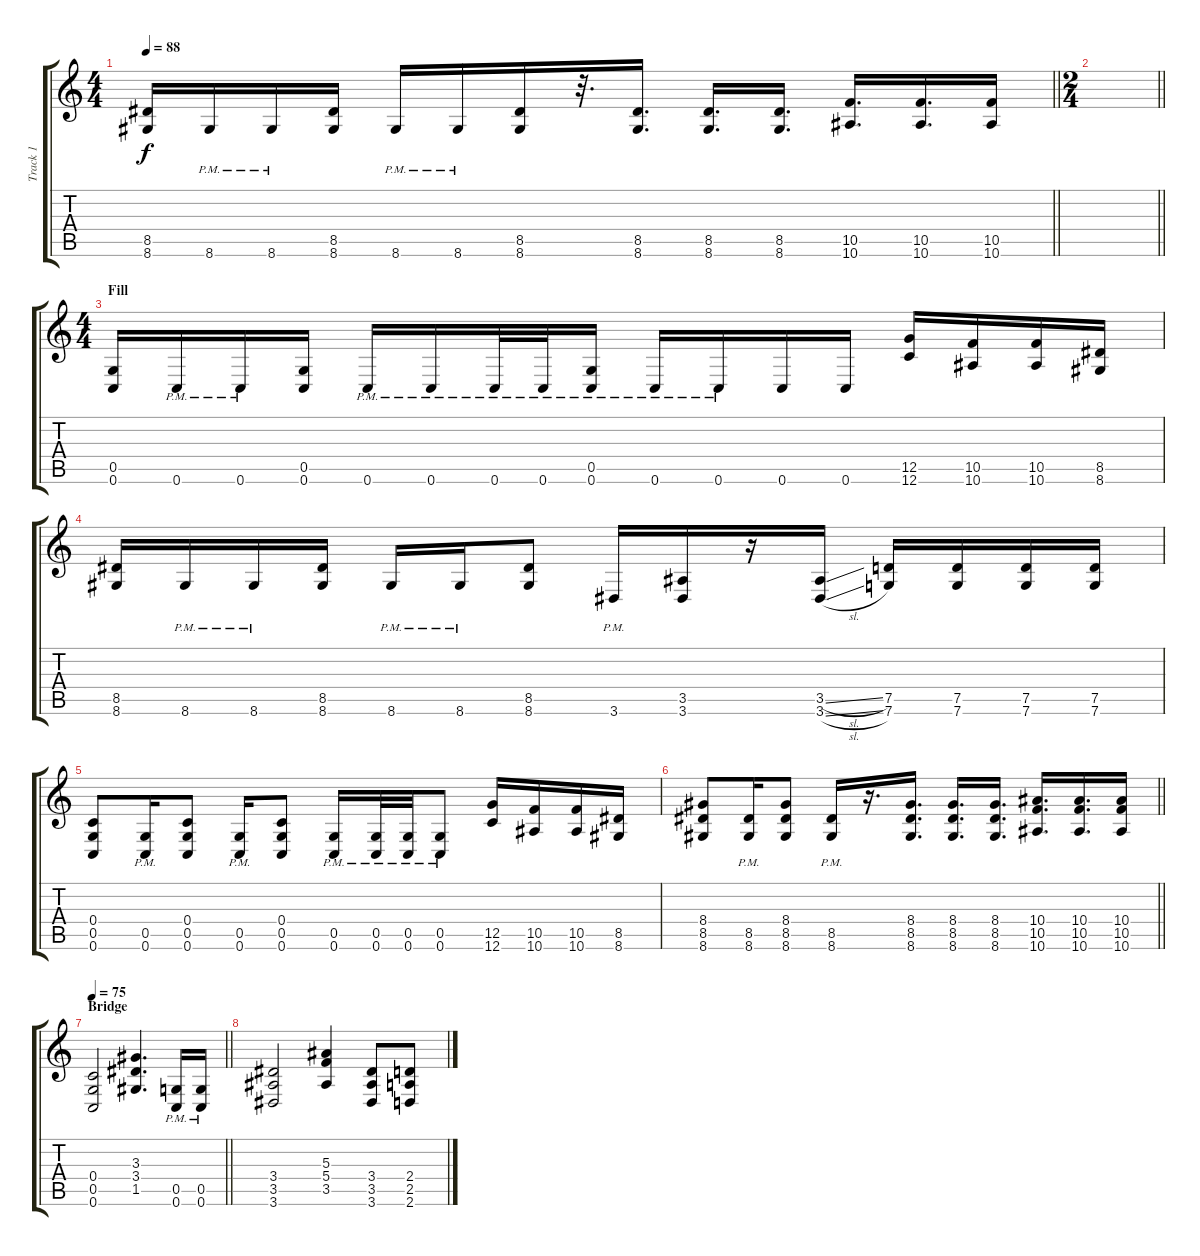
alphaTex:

\track ("Track 1" "Track 1") {instrument distortionguitar}
\staff {score tabs}
\tuning (D4 A3 F3 C3 G2 C2) {hide}
\ts (4 4)
\tempo 88
\clef g2
\barLineRight lightlight
\ks c
(8.5 8.6).16{dy f} 8.6{pm}.16 8.6{pm}.16 (8.5 8.6).16 8.6{pm}.16 8.6{pm}.16 (8.5 8.6).16 r.32{d} (8.5 8.6).16{d} (8.5 8.6).16{d} (8.5 8.6).16{d} (10.5 10.6).16{d} (10.5 10.6).16{d} (10.5 10.6).16 |
\ts (2 4)
\barLineRight lightlight
|
\ts (4 4)
\section ("" "Fill")
(0.5 0.6).16 0.6{pm}.16 0.6{pm}.16 (0.5 0.6).16 0.6{pm}.16 0.6{pm}.16 0.6{pm}.32 0.6{pm}.32 (0.5{pm} 0.6{pm}).16 0.6{pm}.16 0.6{pm}.16 0.6.16 0.6.16 (12.5 12.6).16 (10.5 10.6).16 (10.5 10.6).16 (8.5 8.6).16 |
(8.5 8.6).16 8.6{pm}.16 8.6{pm}.16 (8.5 8.6).16 8.6{pm}.16 8.6{pm}.16 (8.5 8.6).8 3.6{pm}.16 (3.5 3.6).16 r.16 (3.5{sl} 3.6{sl}).16 (7.5 7.6).16 (7.5 7.6).16 (7.5 7.6).16 (7.5 7.6).16 |
(0.4 0.5 0.6).8 (0.5{pm} 0.6{pm}).16 (0.4 0.5 0.6).8 (0.5{pm} 0.6{pm}).16 (0.4 0.5 0.6).8 (0.5{pm} 0.6{pm}).16 (0.5{pm} 0.6{pm}).32 (0.5{pm} 0.6{pm}).32 (0.5{pm} 0.6{pm}).8 (12.5 12.6).16 (10.5 10.6).16 (10.5 10.6).16 (8.5 8.6).16 |
\barLineRight lightlight
(8.4 8.5 8.6).8 (8.5{pm} 8.6{pm}).16 (8.4 8.5 8.6).8 (8.5{pm} 8.6{pm}).16 r.16{d} (8.4 8.5 8.6).16{d} (8.4 8.5 8.6).16{d} (8.4 8.5 8.6).16{d} (10.4 10.5 10.6).16{d} (10.4 10.5 10.6).16{d} (10.4 10.5 10.6).16 |
\section ("" "Bridge")
\tempo 75
\barLineRight lightlight
(0.4 0.5 0.6).2 (3.3 3.4 1.5).4{d} (0.5{pm} 0.6{pm}).16 (0.5{pm} 0.6{pm}).16 |
(3.4 3.5 3.6).2 (5.3 5.4 3.5).4 (3.4 3.5 3.6).8 (2.4 2.5 2.6).8
